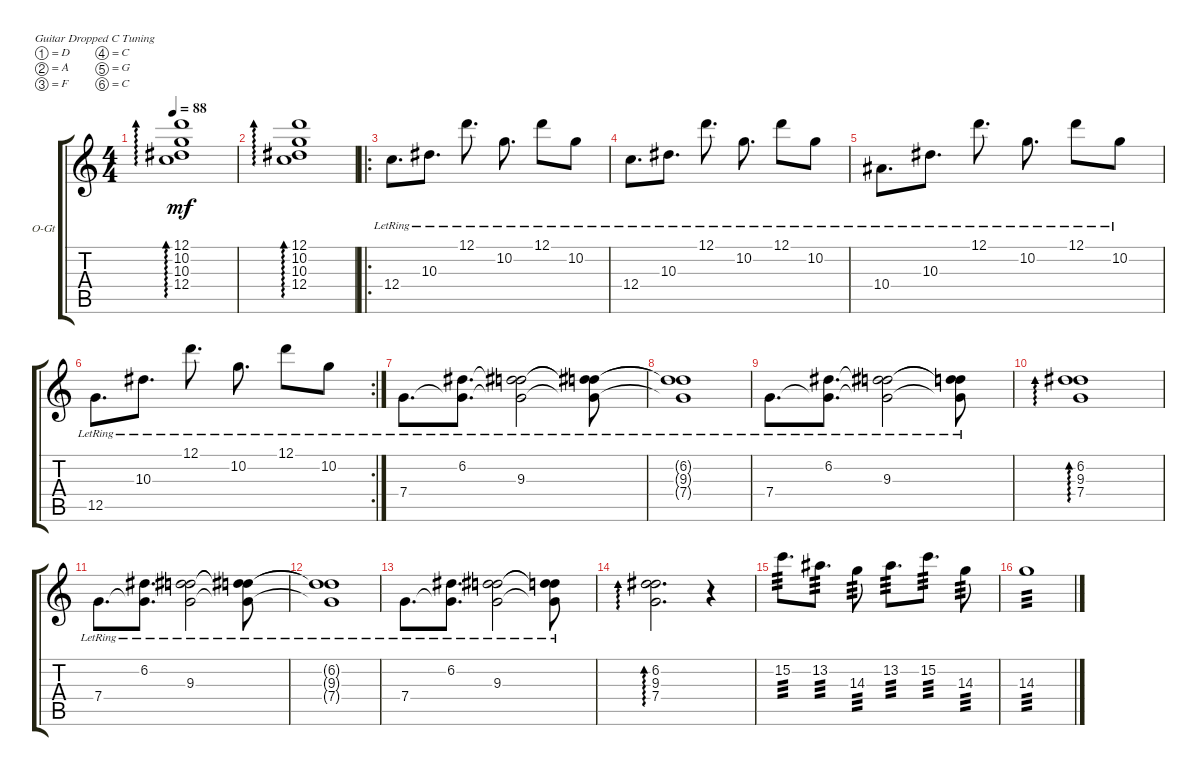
\defaultSystemsLayout 4
\bracketExtendMode groupsimilarinstruments
\firstSystemTrackNameOrientation horizontal
\otherSystemsTrackNameOrientation horizontal
\track ("Guitar l" "O-Gt") {instrument overdrivenguitar}
\staff {score tabs}
\tuning (D4 A3 F3 C3 G2 C2)
\ts (4 4)
\tempo 88
\clef g2
\ks c
(12.1 10.2 12.4 10.3).1{ad 0 dy mf instrument overdrivenguitar} |
(12.1 10.2 10.3 12.4).1{ad 0} |
\ro
12.4{lr}.8{d} 10.3{lr}.8{d} 12.1{lr}.8{d} 10.2{lr}.8{d} 12.1{lr}.8 10.2{lr}.8 |
12.4{lr}.8{d} 10.3{lr}.8{d} 12.1{lr}.8{d} 10.2{lr}.8{d} 12.1{lr}.8 10.2{lr}.8 |
10.4{lr}.8{d} 10.3{lr}.8{d} 12.1{lr}.8{d} 10.2{lr}.8{d} 12.1{lr}.8 10.2{lr}.8 |
\rc 2
12.5{lr}.8{d} 10.3{lr}.8{d} 12.1{lr}.8{d} 10.2{lr}.8{d} 12.1{lr}.8 10.2{lr}.8 |
7.4{lr}.8{d} (6.2{lr} 7.4{lr t}).8{d} (9.3{lr} 7.4{lr t} 6.2{lr t}).2 (9.3{lr t} 7.4{lr t} 6.2{lr t}).8 |
(9.3{lr t} 6.2{lr t} 7.4{lr t}).1 |
7.4{lr}.8{d} (6.2{lr} 7.4{lr t}).8{d} (9.3{lr} 7.4{lr t} 6.2{lr t}).2 (7.4{lr t} 6.2{lr t} 9.3{lr t}).8 |
(9.3 7.4 6.2).1{ad 0} |
7.4{lr}.8{d} (6.2{lr} 7.4{lr t}).8{d} (9.3{lr} 7.4{lr t} 6.2{lr t}).2 (9.3{lr t} 7.4{lr t} 6.2{lr t}).8 |
(9.3{lr t} 6.2{lr t} 7.4{lr t}).1 |
7.4{lr}.8{d} (6.2{lr} 7.4{lr t}).8{d} (9.3{lr} 7.4{lr t} 6.2{lr t}).2 (7.4{lr t} 6.2{lr t} 9.3{lr t}).8 |
(9.3 7.4 6.2).2{d ad 0} r.4 |
15.2.8{d tp 3} 13.2.8{d tp 3} 14.3.8{tp 3} 13.2.8{d tp 3} 15.2.8{d tp 3} 14.3.8{tp 3} |
14.3.1{tp 3}
